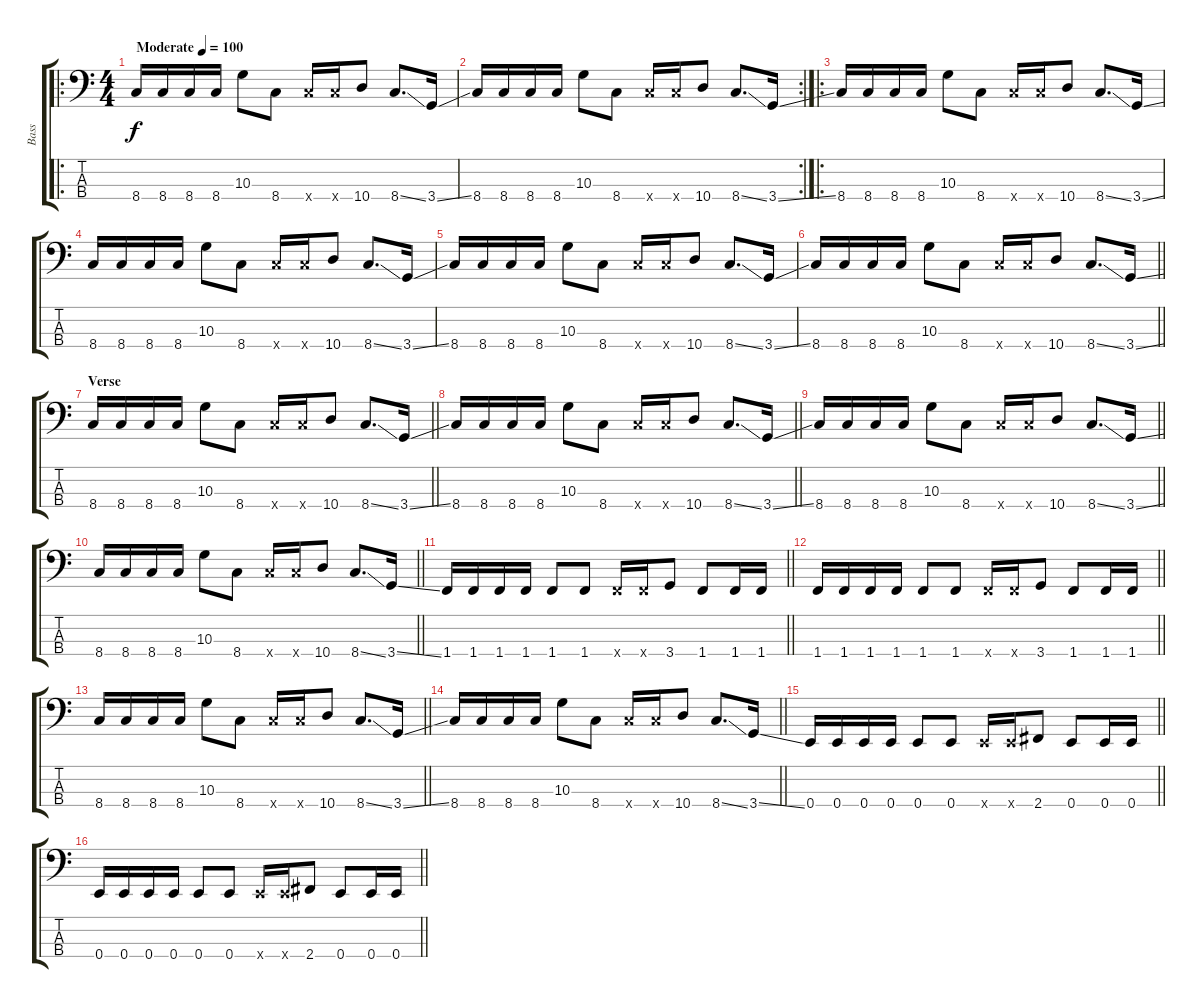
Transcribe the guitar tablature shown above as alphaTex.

\track ("Bass" "Bass") {instrument electricbassfinger}
\staff {score tabs}
\tuning (G2 D2 A1 E1) {hide}
\ro
\ts (4 4)
\tempo (100 "Moderate")
\clef f4
\ks c
8.4.16{dy f instrument electricbassfinger} 8.4.16 8.4.16 8.4.16 10.3.8 8.4.8 8.4{x}.16 8.4{x}.16 10.4.8 8.4{ss}.8{d} 3.4{ss}.16 |
\rc 2
8.4.16 8.4.16 8.4.16 8.4.16 10.3.8 8.4.8 8.4{x}.16 8.4{x}.16 10.4.8 8.4{ss}.8{d} 3.4{ss}.16{volume 16} |
\ro
8.4.16 8.4.16 8.4.16 8.4.16 10.3.8 8.4.8 8.4{x}.16 8.4{x}.16 10.4.8 8.4{ss}.8{d} 3.4{ss}.16 |
8.4.16 8.4.16 8.4.16 8.4.16 10.3.8 8.4.8 8.4{x}.16 8.4{x}.16 10.4.8 8.4{ss}.8{d} 3.4{ss}.16 |
8.4.16 8.4.16 8.4.16 8.4.16 10.3.8 8.4.8 8.4{x}.16 8.4{x}.16 10.4.8 8.4{ss}.8{d} 3.4{ss}.16 |
\barLineRight lightlight
8.4.16 8.4.16 8.4.16 8.4.16 10.3.8 8.4.8 8.4{x}.16 8.4{x}.16 10.4.8 8.4{ss}.8{d} 3.4{ss}.16 |
\section ("" "Verse")
\barLineRight lightlight
8.4.16 8.4.16 8.4.16 8.4.16 10.3.8 8.4.8 8.4{x}.16 8.4{x}.16 10.4.8 8.4{ss}.8{d} 3.4{ss}.16 |
\barLineRight lightlight
8.4.16 8.4.16 8.4.16 8.4.16 10.3.8 8.4.8 8.4{x}.16 8.4{x}.16 10.4.8 8.4{ss}.8{d} 3.4{ss}.16 |
\barLineRight lightlight
8.4.16 8.4.16 8.4.16 8.4.16 10.3.8 8.4.8 8.4{x}.16 8.4{x}.16 10.4.8 8.4{ss}.8{d} 3.4{ss}.16 |
\barLineRight lightlight
8.4.16 8.4.16 8.4.16 8.4.16 10.3.8 8.4.8 8.4{x}.16 8.4{x}.16 10.4.8 8.4{ss}.8{d} 3.4{ss}.16 |
\barLineRight lightlight
1.4.16 1.4.16 1.4.16 1.4.16 1.4.8 1.4.8 1.4{x}.16 1.4{x}.16 3.4.8 1.4.8 1.4.16 1.4.16 |
\barLineRight lightlight
1.4.16 1.4.16 1.4.16 1.4.16 1.4.8 1.4.8 1.4{x}.16 1.4{x}.16 3.4.8 1.4.8 1.4.16 1.4.16 |
\barLineRight lightlight
8.4.16 8.4.16 8.4.16 8.4.16 10.3.8 8.4.8 8.4{x}.16 8.4{x}.16 10.4.8 8.4{ss}.8{d} 3.4{ss}.16 |
\barLineRight lightlight
8.4.16 8.4.16 8.4.16 8.4.16 10.3.8 8.4.8 8.4{x}.16 8.4{x}.16 10.4.8 8.4{ss}.8{d} 3.4{ss}.16 |
\barLineRight lightlight
0.4.16 0.4.16 0.4.16 0.4.16 0.4.8 0.4.8 0.4{x}.16 0.4{x}.16 2.4.8 0.4.8 0.4.16 0.4.16 |
\barLineRight lightlight
0.4.16 0.4.16 0.4.16 0.4.16 0.4.8 0.4.8 0.4{x}.16 0.4{x}.16 2.4.8 0.4.8 0.4.16 0.4.16
